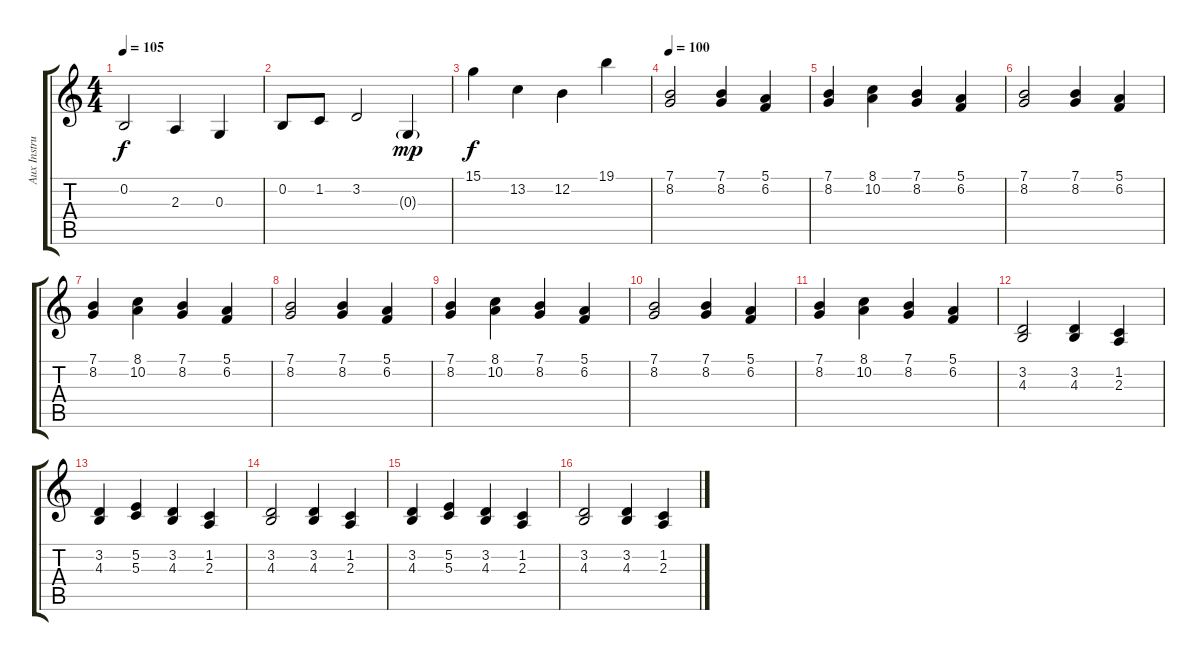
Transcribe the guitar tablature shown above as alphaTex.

\track ("Aux Instruments" "Aux Instru") {instrument lead2sawtooth}
\staff {score tabs}
\tuning (E4 B3 G3 D3 A2 D2) {hide}
\ts (4 4)
\tempo 105
\clef g2
\ks aminor
0.2{t}.2{dy f} 2.3.4 0.3.4 |
0.2.8 1.2.8 3.2.2 0.3{g}.4{dy mp} |
15.1.4{dy f} 13.2.4 12.2.4 19.1.4 |
\tempo 100
(7.1 8.2).2{volume 11} (7.1 8.2).4 (5.1 6.2).4 |
(7.1 8.2).4 (8.1 10.2).4 (7.1 8.2).4 (5.1 6.2).4 |
(7.1 8.2).2 (7.1 8.2).4 (5.1 6.2).4 |
(7.1 8.2).4 (8.1 10.2).4 (7.1 8.2).4 (5.1 6.2).4 |
(7.1 8.2).2 (7.1 8.2).4 (5.1 6.2).4 |
(7.1 8.2).4 (8.1 10.2).4 (7.1 8.2).4 (5.1 6.2).4 |
(7.1 8.2).2 (7.1 8.2).4 (5.1 6.2).4 |
(7.1 8.2).4 (8.1 10.2).4 (7.1 8.2).4 (5.1 6.2).4 |
(3.2 4.3).2{volume 10} (3.2 4.3).4 (1.2 2.3).4 |
(3.2 4.3).4 (5.2 5.3).4 (3.2 4.3).4 (1.2 2.3).4 |
(3.2 4.3).2 (3.2 4.3).4 (1.2 2.3).4 |
(3.2 4.3).4 (5.2 5.3).4 (3.2 4.3).4 (1.2 2.3).4 |
(3.2 4.3).2 (3.2 4.3).4 (1.2 2.3).4
